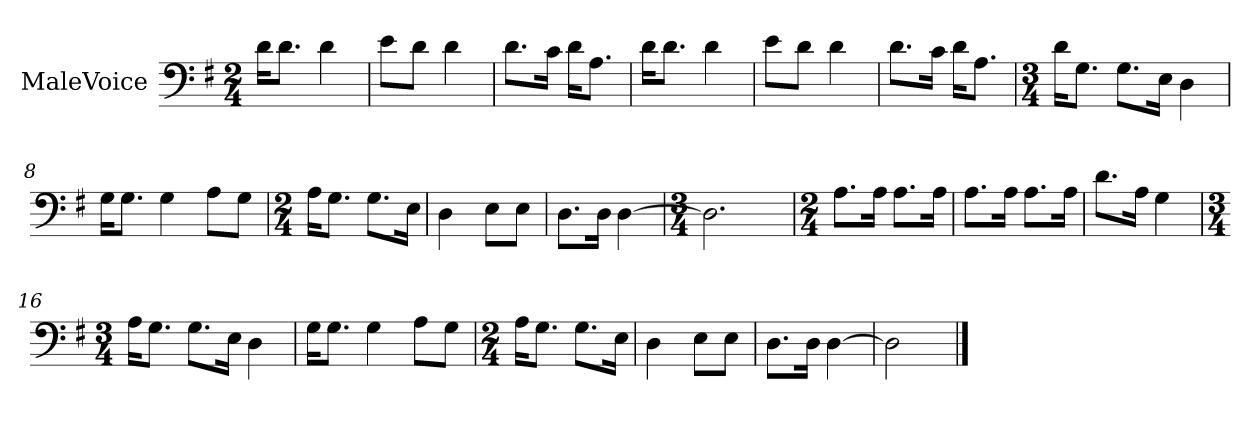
**kern
*part1
*staff1
*I"MaleVoice
*clefF4
*k[f#]
*M2/4
*MM116
=1
16d\KL
8.d\J
4d
=2
8e\L
8d\J
4d
=3
8.d\L
16c\Jk
16d\KL
8.A\J
=4
16d\KL
8.d\J
4d
=5
8e\L
8d\J
4d
=6
8.d\L
16c\Jk
16d\KL
8.A\J
=7
*M3/4
16d\KL
8.G\J
8.G\L
16E\Jk
4D
=8
16G\KL
8.G\J
4G
8A\L
8G\J
=9
*M2/4
16A\KL
8.G\J
8.G\L
16E\Jk
=10
4D
8E\L
8E\J
=11
8.D\L
16D\Jk
[4D
=12
*M3/4
2.D]
=13
*M2/4
8.A\L
16A\Jk
8.A\L
16A\Jk
=14
8.A\L
16A\Jk
8.A\L
16A\Jk
=15
8.d\L
16A\Jk
4G
=16
*M3/4
16A\KL
8.G\J
8.G\L
16E\Jk
4D
=17
16G\KL
8.G\J
4G
8A\L
8G\J
=18
*M2/4
16A\KL
8.G\J
8.G\L
16E\Jk
=19
4D
8E\L
8E\J
=20
8.D\L
16D\Jk
[4D
=21
2D]
==
*-
